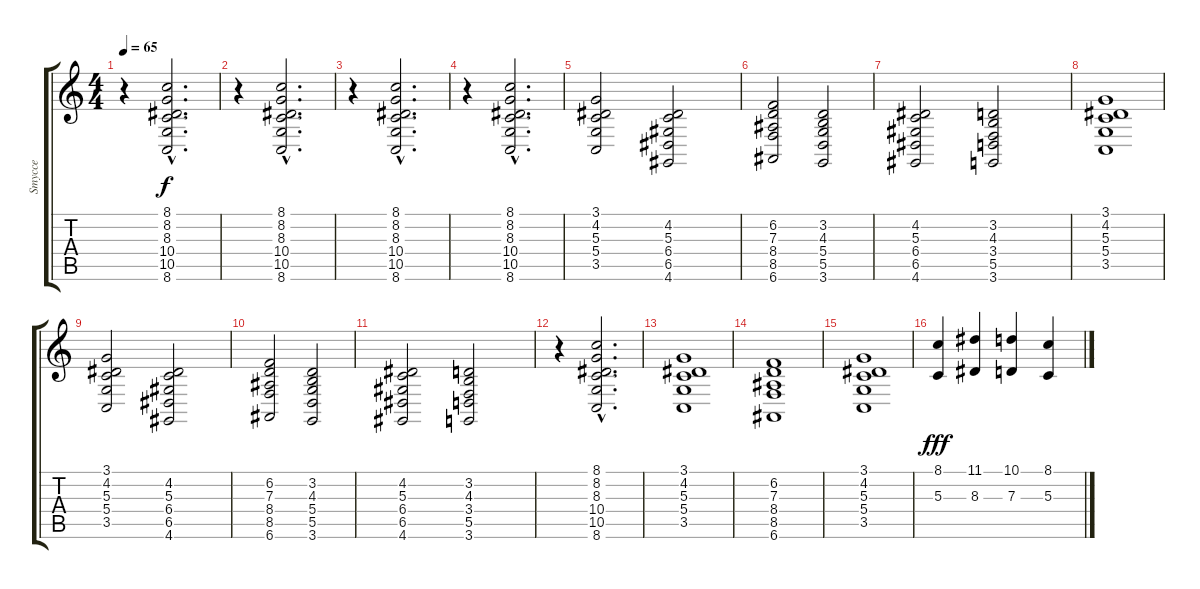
\track ("Smycce" "Smycce") {instrument stringensemble2}
\staff {score tabs}
\tuning (E4 B3 G3 D3 A2 E2) {hide}
\ts (4 4)
\tempo 65
\clef g2
\ks c
r.4{dy f instrument stringensemble2} (8.1{hac} 8.2{hac} 8.3{hac} 10.4{hac} 10.5{hac} 8.6{hac}).2{d} |
r.4 (8.1{hac} 8.2{hac} 8.3{hac} 10.4{hac} 10.5{hac} 8.6{hac}).2{d} |
r.4 (8.1{hac} 8.2{hac} 8.3{hac} 10.4{hac} 10.5{hac} 8.6{hac}).2{d} |
r.4 (8.1{hac} 8.2{hac} 8.3{hac} 10.4{hac} 10.5{hac} 8.6{hac}).2{d} |
(3.1 4.2 5.3 5.4 3.5).2{volume 5} (4.2 5.3 6.4 6.5 4.6).2 |
(6.2 7.3 8.4 8.5 6.6).2 (3.2 4.3 5.4 5.5 3.6).2 |
(4.2 5.3 6.4 6.5 4.6).2 (3.2 4.3 3.4 5.5 3.6).2 |
(3.1 4.2 5.3 5.4 3.5).1 |
(3.1 4.2 5.3 5.4 3.5).2 (4.2 5.3 6.4 6.5 4.6).2 |
(6.2 7.3 8.4 8.5 6.6).2 (3.2 4.3 5.4 5.5 3.6).2 |
(4.2 5.3 6.4 6.5 4.6).2 (3.2 4.3 3.4 5.5 3.6).2 |
r.4{volume 8} (8.1{hac} 8.2{hac} 8.3{hac} 10.4{hac} 10.5{hac} 8.6{hac}).2{d} |
(3.1 4.2 5.3 5.4 3.5).1{volume 3} |
(6.2 7.3 8.4 8.5 6.6).1 |
(3.1 4.2 5.3 5.4 3.5).1{volume 3} |
(8.1 5.3).4{dy fff} (11.1 8.3).4 (10.1 7.3).4 (8.1 5.3).4
